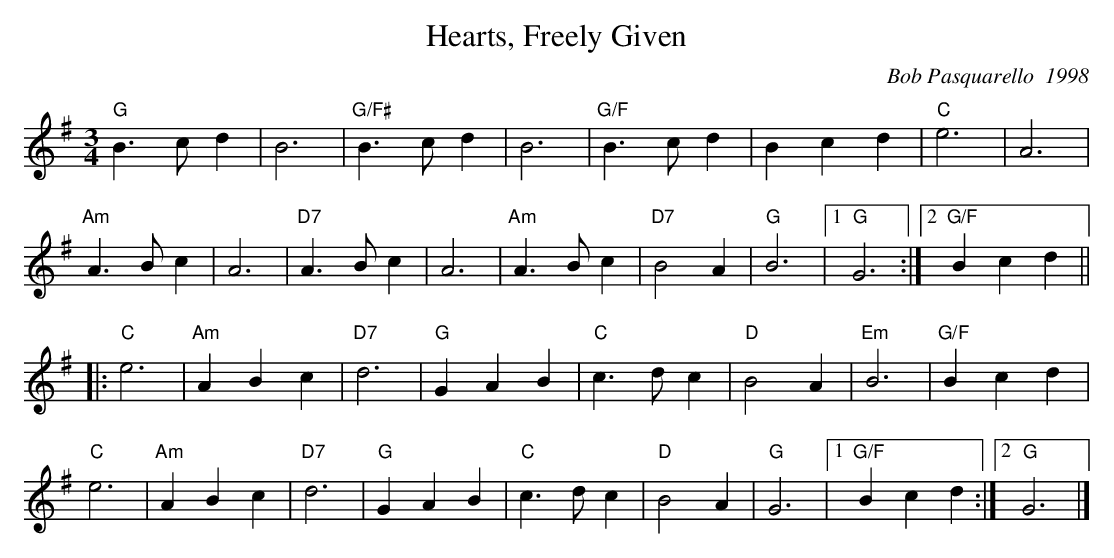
X:1
T:Hearts, Freely Given
M:3/4
L:1/4
C:Bob Pasquarello  1998
K:G
"G" B>cd|B3| "G/F#" B>cd|B3| "G/F"B>cd|Bcd|"C"e3|A3|
"Am"A>Bc|A3| "D7" A>Bc|A3| "Am" A>Bc| "D7" B2A| "G" B3|1"G" G3 :|2 "G/F" Bcd ||
|:"C" e3| "Am" ABc | "D7" d3| "G" GAB | "C" c>dc | "D" B2 A | "Em" B3 | "G/F" Bcd |
"C" e3| "Am" ABc | "D7" d3| "G" GAB | "C" c>dc | "D" B2 A | "G" G3 |1 "G/F" Bcd :|2 "G"G3|]
